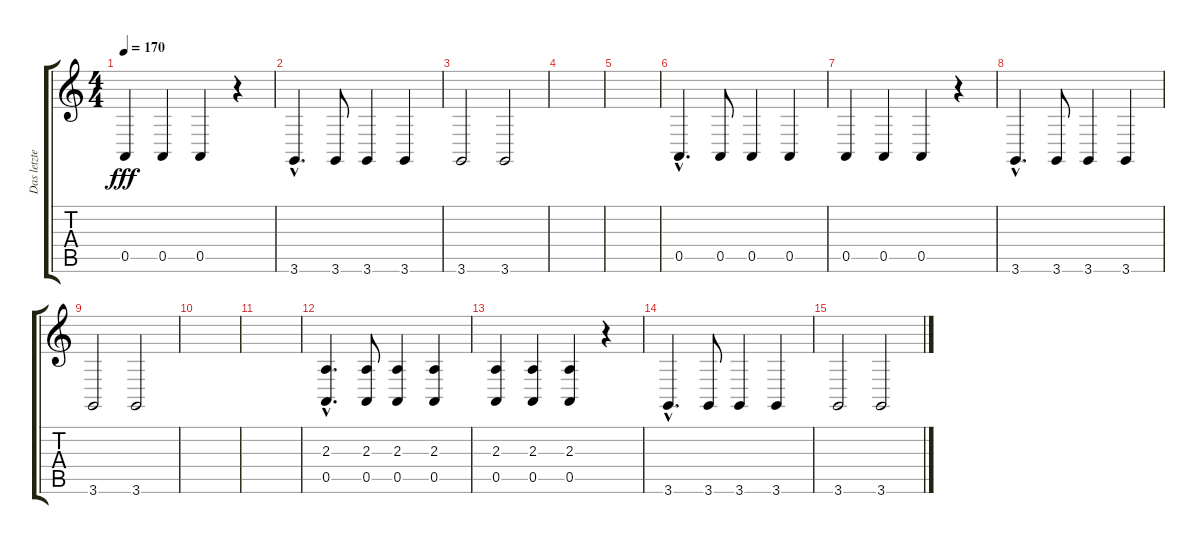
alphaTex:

\track ("Das letzte Einhorn" "Das letzte") {instrument choiraahs}
\staff {score tabs}
\tuning (E4 B3 G3 D3 A2 E2) {hide}
\ts (4 4)
\tempo 170
\clef g2
\ks c
0.5.4{dy fff} 0.5.4 0.5.4 r.4 |
3.6{hac}.4{d} 3.6.8 3.6.4 3.6.4 |
3.6.2 3.6.2 |
|
|
0.5{hac}.4{d} 0.5.8 0.5.4 0.5.4 |
0.5.4 0.5.4 0.5.4 r.4 |
3.6{hac}.4{d} 3.6.8 3.6.4 3.6.4 |
3.6.2 3.6.2 |
|
|
(2.3{hac} 0.5{hac}).4{d} (2.3 0.5).8 (2.3 0.5).4 (2.3 0.5).4 |
(2.3 0.5).4 (2.3 0.5).4 (2.3 0.5).4 r.4 |
3.6{hac}.4{d} 3.6.8 3.6.4 3.6.4 |
3.6.2 3.6.2
